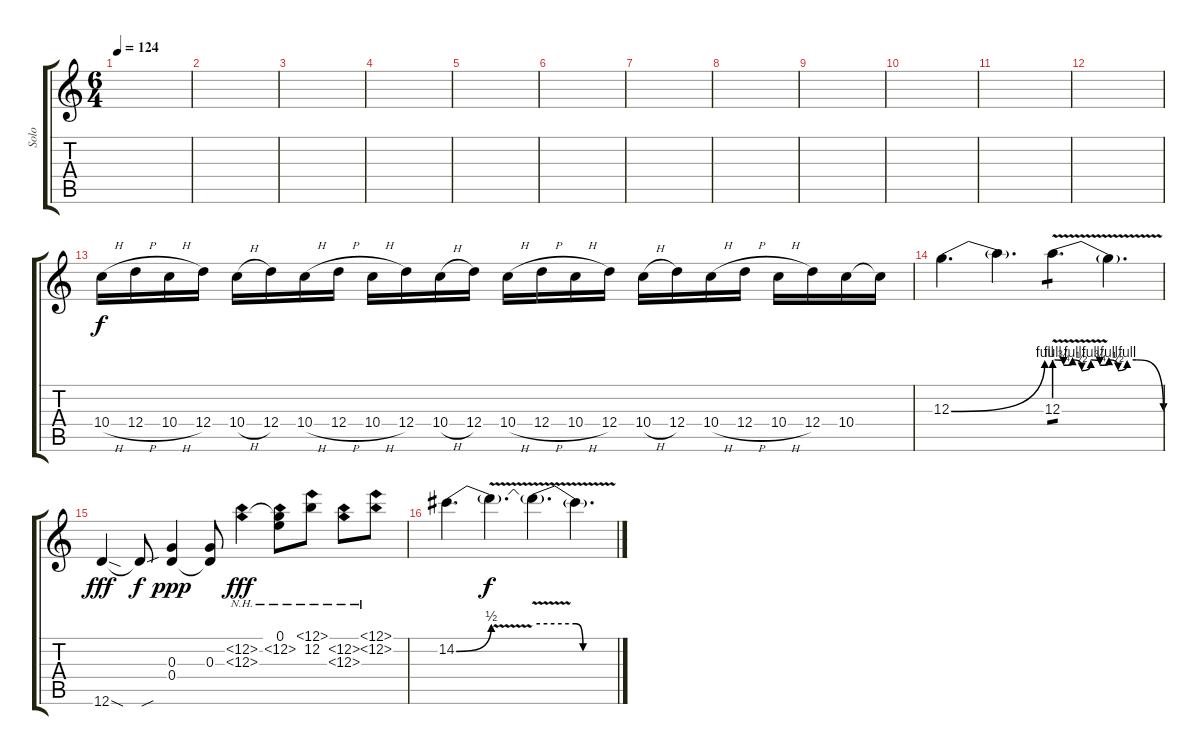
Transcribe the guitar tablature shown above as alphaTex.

\track ("Solo" "Solo") {instrument overdrivenguitar}
\staff {score tabs}
\tuning (E4 B3 G3 D3 A2 D2) {hide}
\ts (6 4)
\tempo 124
\clef g2
\ks c
|
|
|
|
|
|
|
|
|
|
|
|
10.4{h}.16 12.4{h}.16 10.4{h}.16 12.4.16 10.4{h}.16 12.4.16 10.4{h}.16 12.4{h}.16 10.4{h}.16 12.4.16 10.4{h}.16 12.4.16 10.4{h}.16 12.4{h}.16 10.4{h}.16 12.4.16 10.4{h}.16 12.4.16 10.4{h}.16 12.4{h}.16 10.4{h}.16 12.4.16 10.4.16 10.4{t}.16 |
12.3{be (bend 0 0 60 4)}.4{d} 12.3{t}.4{d} 12.3{be (custom 0 4 5 3 10 4 15 2 20 4 25 3 30 4 35 2 40 4 45 4 60 0) v}.4{d tp 1} 12.3{t}.4{d} |
12.6{sod}.4{dy fff} 12.6{sou t}.8{dy f} (0.3 0.4).4{dy ppp} (0.3 0.4{t}).8 (12.2{nh} 12.3{nh}).4{dy fff} (0.1 12.2{nh} 12.3{t}).8 (12.1{nh} 12.2).8 (12.2{nh} 12.3{nh}).8 (12.1{nh} 12.2{nh}).8 |
14.2{be (bend 0 0 60 2)}.4{d} 14.2{v t}.4{d dy f} 14.2{be (custom 0 2 30 2 35 0 60 0) v t}.4{d} 14.2{t}.4{d}
